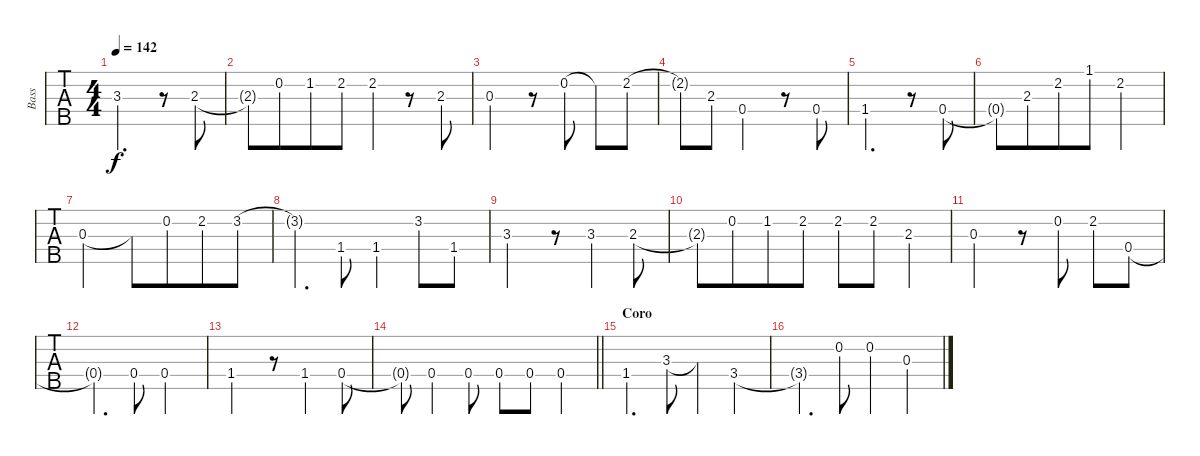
\track ("Bass" "Bass") {instrument electricbassfinger}
\staff {tabs}
\tuning (G2 D2 A1 E1 B0) {hide}
\ts (4 4)
\tempo 142
\clef f4
\ks c
3.3.2{d dy f} r.8 2.3.8 |
2.3{t}.8 0.2.8{beam merge} 1.2.8 2.2.8 2.2.4 r.8 2.3.8 |
0.3.2 r.8 0.2.8 0.2{t}.8 2.2.8 |
2.2{t}.8 2.3.8 0.4.2 r.8 0.4.8 |
1.4.2{d} r.8 0.4.8 |
0.4{t}.8 2.3.8{beam merge} 2.2.8 1.1.8 2.2.2 |
0.3.2 0.3{t}.8{beam Down} 0.2.8{beam Down beam merge} 2.2.8{beam Down} 3.2.8{beam Down} |
3.2{t}.4{d} 1.4.8 1.4.4 3.2.8 1.4.8 |
3.3.2 r.8 3.3.4 2.3.8 |
2.3{t}.8 0.2.8{beam merge} 1.2.8 2.2.8 2.2.8 2.2.8 2.3.4 |
0.3.2 r.8 0.2.8 2.2.8 0.4.8 |
0.4{t}.4{d} 0.4.8 0.4.2 |
1.4.2 r.8 1.4.4 0.4.8 |
\barLineRight lightlight
0.4{t}.8 0.4.4 0.4.8 0.4.8 0.4.8 0.4.4 |
\section ("" "Coro")
1.4.4{d} 3.3.8 3.3{t}.4 3.4.4 |
3.4{t}.4{d} 0.2.8{beam Down} 0.2.4{beam Down} 0.3.4
